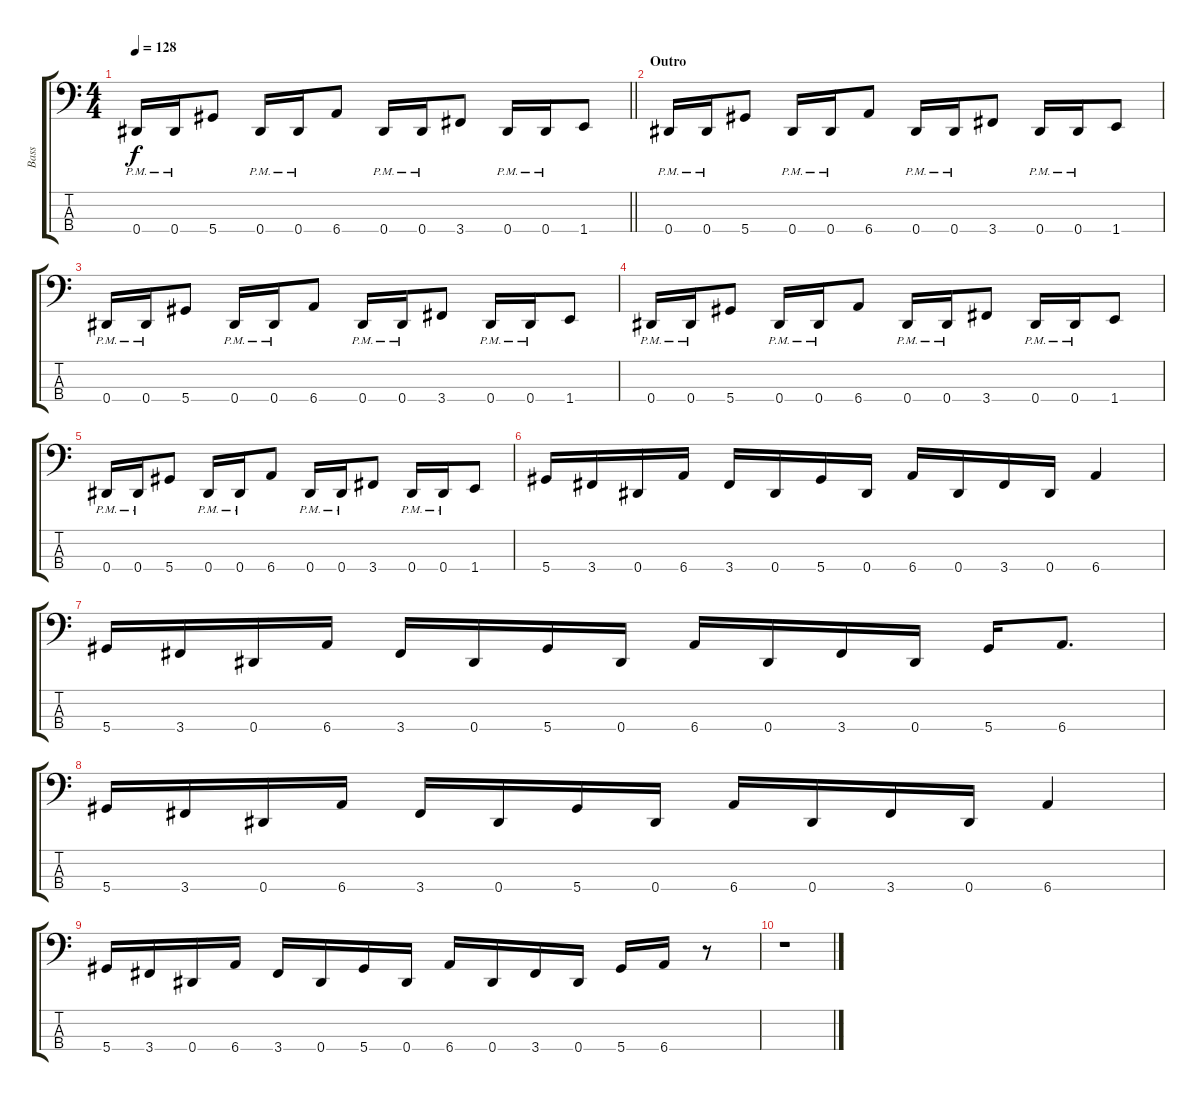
\track ("Bass" "Bass") {instrument electricbasspick}
\staff {score tabs}
\tuning (Gb2 Db2 Ab1 Eb1) {hide}
\ts (4 4)
\tempo 128
\clef f4
\barLineRight lightlight
\ks c
0.4{pm}.16{dy f} 0.4{pm}.16 5.4.8 0.4{pm}.16 0.4{pm}.16 6.4.8 0.4{pm}.16 0.4{pm}.16 3.4.8 0.4{pm}.16 0.4{pm}.16 1.4.8 |
\section ("" "Outro")
0.4{pm}.16 0.4{pm}.16 5.4.8 0.4{pm}.16 0.4{pm}.16 6.4.8 0.4{pm}.16 0.4{pm}.16 3.4.8 0.4{pm}.16 0.4{pm}.16 1.4.8 |
0.4{pm}.16 0.4{pm}.16 5.4.8 0.4{pm}.16 0.4{pm}.16 6.4.8 0.4{pm}.16 0.4{pm}.16 3.4.8 0.4{pm}.16 0.4{pm}.16 1.4.8 |
0.4{pm}.16 0.4{pm}.16 5.4.8 0.4{pm}.16 0.4{pm}.16 6.4.8 0.4{pm}.16 0.4{pm}.16 3.4.8 0.4{pm}.16 0.4{pm}.16 1.4.8 |
0.4{pm}.16 0.4{pm}.16 5.4.8 0.4{pm}.16 0.4{pm}.16 6.4.8 0.4{pm}.16 0.4{pm}.16 3.4.8 0.4{pm}.16 0.4{pm}.16 1.4.8 |
5.4.16 3.4.16 0.4.16 6.4.16 3.4.16 0.4.16 5.4.16 0.4.16 6.4.16 0.4.16 3.4.16 0.4.16 6.4.4 |
5.4.16 3.4.16 0.4.16 6.4.16 3.4.16 0.4.16 5.4.16 0.4.16 6.4.16 0.4.16 3.4.16 0.4.16 5.4.16 6.4.8{d} |
5.4.16 3.4.16 0.4.16 6.4.16 3.4.16 0.4.16 5.4.16 0.4.16 6.4.16 0.4.16 3.4.16 0.4.16 6.4.4 |
5.4.16 3.4.16 0.4.16 6.4.16 3.4.16 0.4.16 5.4.16 0.4.16 6.4.16 0.4.16 3.4.16 0.4.16 5.4.16 6.4.16 r.8 |
r.1
